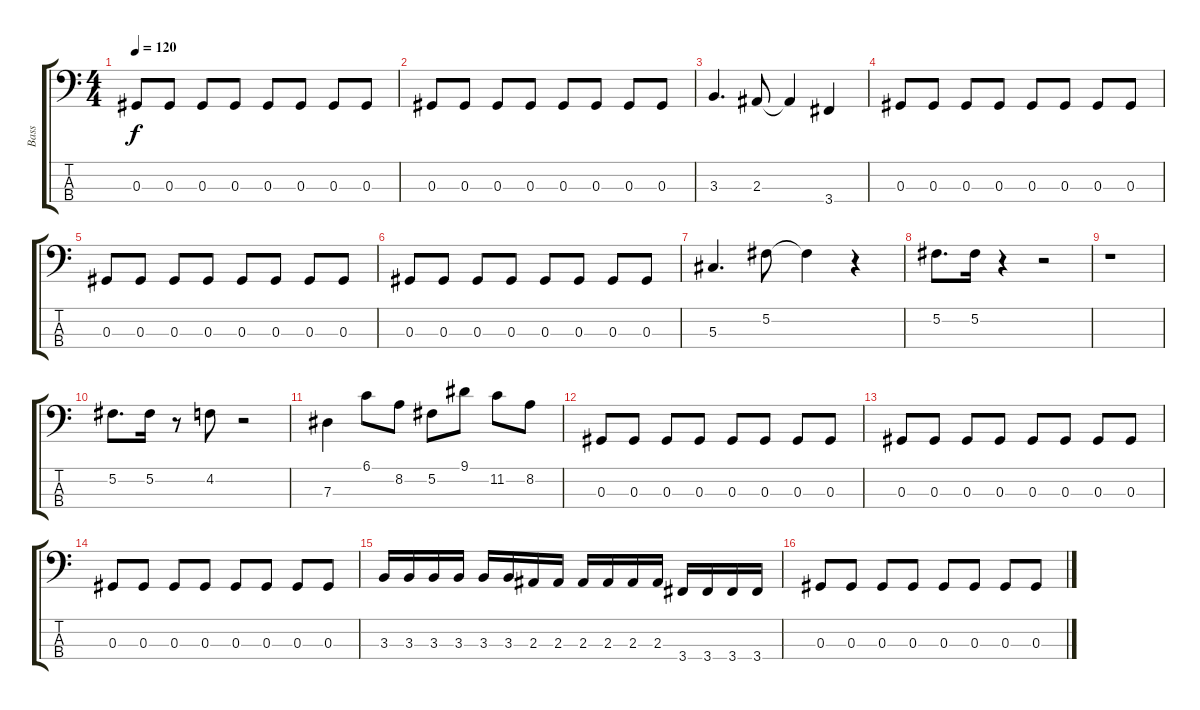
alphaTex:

\track ("Bass" "Bass") {instrument electricbasspick}
\staff {score tabs}
\tuning (Gb2 Db2 Ab1 Eb1) {hide}
\ts (4 4)
\tempo 120
\clef f4
\ks c
0.3.8{dy f} 0.3.8 0.3.8 0.3.8 0.3.8 0.3.8 0.3.8 0.3.8 |
0.3.8 0.3.8 0.3.8 0.3.8 0.3.8 0.3.8 0.3.8 0.3.8 |
3.3.4{d} 2.3.8 2.3{t}.4 3.4.4 |
0.3.8 0.3.8 0.3.8 0.3.8 0.3.8 0.3.8 0.3.8 0.3.8 |
0.3.8 0.3.8 0.3.8 0.3.8 0.3.8 0.3.8 0.3.8 0.3.8 |
0.3.8 0.3.8 0.3.8 0.3.8 0.3.8 0.3.8 0.3.8 0.3.8 |
5.3.4{d} 5.2.8 5.2{t}.4 r.4 |
5.2.8{d} 5.2.16 r.4 r.2 |
r.1 |
5.2.8{d} 5.2.16 r.8 4.2.8 r.2 |
7.3.4 6.1.8 8.2.8 5.2.8 9.1.8 11.2.8 8.2.8 |
0.3.8 0.3.8 0.3.8 0.3.8 0.3.8 0.3.8 0.3.8 0.3.8 |
0.3.8 0.3.8 0.3.8 0.3.8 0.3.8 0.3.8 0.3.8 0.3.8 |
0.3.8 0.3.8 0.3.8 0.3.8 0.3.8 0.3.8 0.3.8 0.3.8 |
3.3.16 3.3.16 3.3.16 3.3.16 3.3.16 3.3.16 2.3.16 2.3.16 2.3.16 2.3.16 2.3.16 2.3.16 3.4.16 3.4.16 3.4.16 3.4.16 |
0.3.8 0.3.8 0.3.8 0.3.8 0.3.8 0.3.8 0.3.8 0.3.8
